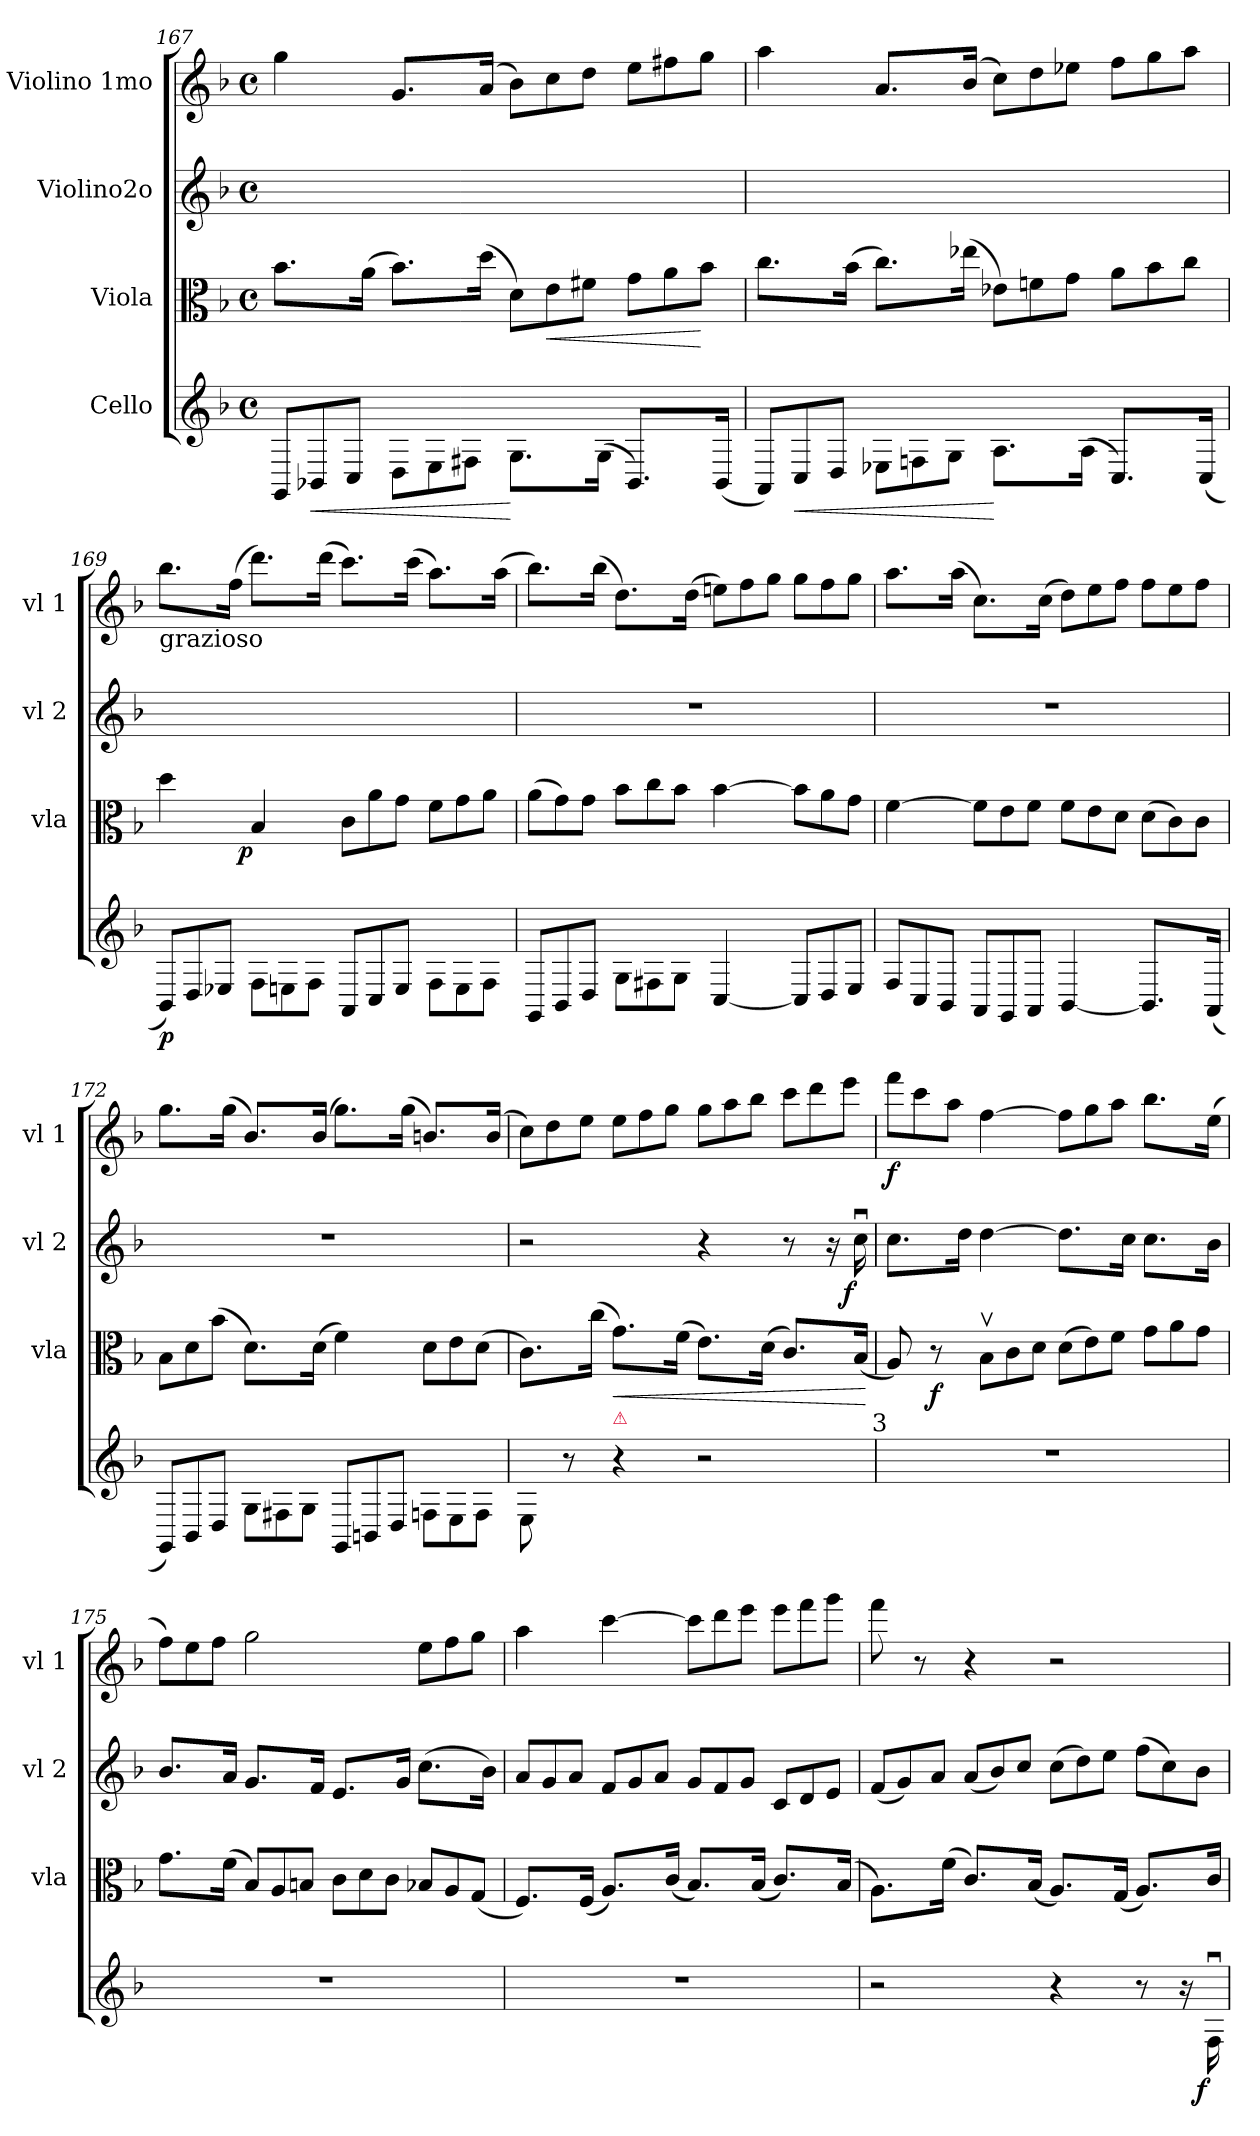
**kern	**dynam	**kern	**dynam	**kern	**dynam	**kern	**dynam
*part4	*part4	*part3	*part3	*part2	*part2	*part1	*part1
*staff4	*staff4	*staff3	*staff3	*staff2	*staff2	*staff1	*staff1
*I"Cello	*	*I"Viola	*	*I"Violino2o	*	*I"Violino 1mo	*
*	*	*I'vla	*	*I'vl 2	*	*I'vl 1	*
*clefG2	*	*clefC3	*	*clefG2	*	*clefG2	*
*k[b-]	*	*k[b-]	*	*k[b-]	*	*k[b-]	*
*M4/4	*	*M4/4	*	*M4/4	*	*M4/4	*
*met(c)	*	*met(c)	*	*met(c)	*	*met(c)	*
*Xtuplet	*	*	*	*	*	*	*
=167	=167	=167	=167	=167	=167	=167	=167
12GG/L	.	8.b-\L	.	1ryy	.	4gg\	.
!	!LO:HP:b	!	!	!	!	!	!
12BB-X/	<	.	.	.	.	.	.
12C/J	.	.	.	.	.	.	.
.	.	(16a\Jk	.	.	.	.	.
12D\L	.	8.b-\L)	.	.	.	8.g/L	.
12E\	.	.	.	.	.	.	.
12F#X\J	.	.	.	.	.	.	.
.	.	(16dd\Jk	.	.	.	(16a/Jk	.
*	*	*Xtuplet	*	*	*	*Xtuplet	*
8.G\L	[	12d\L)	.	.	.	12b-\L)	.
!	!	!	!LO:HP:b	!	!	!	!
.	.	12e\	<	.	.	12cc\	.
.	.	12f#X\J	.	.	.	12dd\J	.
(16G\Jk	.	.	.	.	.	.	.
8.BB-/L)	.	12g\L	.	.	.	12ee\L	.
.	.	12a\	.	.	.	12ff#X\	.
.	.	12b-\J	[	.	.	12gg\J	.
(16BB-/Jk	.	.	.	.	.	.	.
=168	=168	=168	=168	=168	=168	=168	=168
12AA/L)	.	8.cc\L	.	1ryy	.	4aa\	.
!	!LO:HP:b	!	!	!	!	!	!
12C/	<	.	.	.	.	.	.
12D/J	.	.	.	.	.	.	.
.	.	(16b-\Jk	.	.	.	.	.
12E-X\L	.	8.cc\L)	.	.	.	8.a/L	.
12Fn\	.	.	.	.	.	.	.
12G\J	.	.	.	.	.	.	.
.	.	(16ee-X\Jk	.	.	.	(16b-/Jk	.
8.A\L	[	12e-X\L)	.	.	.	12cc\L)	.
.	.	12fn\	.	.	.	12dd\	.
.	.	12g\J	.	.	.	12ee-X\J	.
(16A\Jk	.	.	.	.	.	.	.
8.C/L)	.	12a\L	.	.	.	12ff\L	.
.	.	12b-\	.	.	.	12gg\	.
.	.	12cc\J	.	.	.	12aa\J	.
(16C/Jk	.	.	.	.	.	.	.
=169	=169	=169	=169	=169	=169	=169	=169
!	!	!	!	!	!	!LO:TX:b:t=grazioso	!
12BB-/L)	p	4dd\	.	1ryy	.	8.bb-\L	.
12D/	.	.	.	.	.	.	.
12E-X/J	.	.	.	.	.	.	.
.	.	.	.	.	.	(16ff\Jk	.
!	!	!	!LO:DY:rj	!	!	!	!
12F\L	.	4B-/	p	.	.	8.ddd\L)	.
12En\	.	.	.	.	.	.	.
12F\J	.	.	.	.	.	.	.
.	.	.	.	.	.	(16ddd\Jk	.
12AA/L	.	12c\L	.	.	.	8.ccc\L)	.
12C/	.	12a\	.	.	.	.	.
12E/J	.	12g\J	.	.	.	.	.
.	.	.	.	.	.	(16ccc\Jk	.
12F\L	.	12f\L	.	.	.	8.aa\L)	.
12E\	.	12g\	.	.	.	.	.
12F\J	.	12a\J	.	.	.	.	.
.	.	.	.	.	.	(16aa\Jk	.
=170	=170	=170	=170	=170	=170	=170	=170
12GG/L	.	(12a\L	.	1r	.	8.bb-\L)	.
12BB-/	.	12g\)	.	.	.	.	.
12D/J	.	12g\J	.	.	.	.	.
.	.	.	.	.	.	(16bb-\Jk	.
12G\L	.	12b-\L	.	.	.	8.dd\L)	.
12F#X\	.	12cc\	.	.	.	.	.
12G\J	.	12b-\J	.	.	.	.	.
.	.	.	.	.	.	(16dd\Jk	.
[4C/	.	[4b-\	.	.	.	12een\L)	.
.	.	.	.	.	.	12ff\	.
.	.	.	.	.	.	12gg\J	.
12C/L]	.	12b-\L]	.	.	.	12gg\L	.
12D/	.	12a\	.	.	.	12ff\	.
12E/J	.	12g\J	.	.	.	12gg\J	.
=171	=171	=171	=171	=171	=171	=171	=171
12F/L	.	[4f\	.	1r	.	8.aa\L	.
12C/	.	.	.	.	.	.	.
12BB-/J	.	.	.	.	.	.	.
.	.	.	.	.	.	(16aa\Jk	.
12AA/L	.	12f\L]	.	.	.	8.cc\L)	.
12GG/	.	12e\	.	.	.	.	.
12AA/J	.	12f\J	.	.	.	.	.
.	.	.	.	.	.	(16cc\Jk	.
[4BB-/	.	12f\L	.	.	.	12dd\L)	.
.	.	12e\	.	.	.	12ee\	.
.	.	12d\J	.	.	.	12ff\J	.
8.BB-/L]	.	(12d\L	.	.	.	12ff\L	.
.	.	12c\)	.	.	.	12ee\	.
.	.	12c\J	.	.	.	12ff\J	.
(16AA/Jk	.	.	.	.	.	.	.
=172	=172	=172	=172	=172	=172	=172	=172
12GG/L)	.	12B-\L	.	1r	.	8.gg\L	.
12BB-/	.	12d\	.	.	.	.	.
12D/J	.	(12b-\J	.	.	.	.	.
.	.	.	.	.	.	(16gg\Jk	.
12G\L	.	8.d\L)	.	.	.	8.b-/L)	.
12F#X\	.	.	.	.	.	.	.
12G\J	.	.	.	.	.	.	.
.	.	(16d\Jk	.	.	.	(16b-/Jk	.
12GG/L	.	4f\)	.	.	.	8.gg\L)	.
12BBn/	.	.	.	.	.	.	.
12D/J	.	.	.	.	.	.	.
.	.	.	.	.	.	(16gg\Jk	.
12Fn\L	.	12d\L	.	.	.	8.bn/L)	.
12E\	.	12e\	.	.	.	.	.
12F\J	.	(12d\J	.	.	.	.	.
.	.	.	.	.	.	(16b/Jk	.
=173	=173	=173	=173	=173	=173	=173	=173
8E\	.	8.c\L)	.	2r	.	12cc\L)	.
.	.	.	.	.	.	12dd\	.
8r	.	.	.	.	.	.	.
.	.	.	.	.	.	12ee\J	.
.	.	(16cc\Jk	.	.	.	.	.
!	!	!LO:TX:b:color=crimson:t=⚠	!	!	!	!	!
!	!	!	!LO:HP:b	!	!	!	!
4r	.	8.g\L)	<	.	.	12ee\L	.
.	.	.	.	.	.	12ff\	.
.	.	.	.	.	.	12gg\J	.
.	.	(16f\Jk	.	.	.	.	.
2r	.	8.e\L)	.	4r	.	12gg\L	.
.	.	.	.	.	.	12aa\	.
.	.	.	.	.	.	12bb-\J	.
.	.	(16d\Jk	.	.	.	.	.
.	.	8.c/L)	.	8r	.	12ccc\L	.
.	.	.	.	.	.	12ddd\	.
.	.	.	.	16r	.	.	.
.	.	.	.	.	.	12eee\J	.
!	!	!	!	!	!LO:DY:rj	!	!
.	.	(16B-/Jk	.	16ccu\	f	.	.
.	.	.	[	.	.	.	.
=174	=174	=174	=174	=174	=174	=174	=174
!LO:TX:a:rj:t=3	!	!	!	!	!	!	!
1r	.	8A/)	.	8.cc\L	.	12fff\L	f
.	.	.	.	.	.	12ccc\	.
.	.	8r	f	.	.	.	.
.	.	.	.	.	.	12aa\J	.
.	.	.	.	16dd\Jk	.	.	.
.	.	12B-v\L	.	[4dd\	.	[4ff\	.
.	.	12c\	.	.	.	.	.
.	.	12d\J	.	.	.	.	.
.	.	(12d\L	.	8.dd\L]	.	12ff\L]	.
.	.	12e\)	.	.	.	12gg\	.
.	.	12f\J	.	.	.	12aa\J	.
.	.	.	.	16cc\Jk	.	.	.
.	.	12g\L	.	8.cc\L	.	8.bb-\L	.
.	.	12a\	.	.	.	.	.
.	.	12g\J	.	.	.	.	.
.	.	.	.	16b-\Jk	.	(16ee\Jk	.
=175	=175	=175	=175	=175	=175	=175	=175
1r	.	8.g\L	.	8.b-/L	.	12ff\L)	.
.	.	.	.	.	.	12ee\	.
.	.	.	.	.	.	12ff\J	.
.	.	(16f\Jk	.	16a/Jk	.	.	.
.	.	12B-/L)	.	8.g/L	.	2gg\	.
.	.	12A/	.	.	.	.	.
.	.	12Bn/J	.	.	.	.	.
.	.	.	.	16f/Jk	.	.	.
.	.	12c\L	.	8.e/L	.	.	.
.	.	12d\	.	.	.	.	.
.	.	12c\J	.	.	.	.	.
.	.	.	.	16g/Jk	.	.	.
.	.	12B-X/L	.	(8.cc\L	.	12ee\L	.
.	.	12A/	.	.	.	12ff\	.
.	.	(12G/J	.	.	.	12gg\J	.
.	.	.	.	16b-\Jk)	.	.	.
=176	=176	=176	=176	=176	=176	=176	=176
*	*	*	*	*Xtuplet	*	*	*
1r	.	8.F/L)	.	12a/L	.	4aa\	.
.	.	.	.	12g/	.	.	.
.	.	.	.	12a/J	.	.	.
.	.	(16F/Jk	.	.	.	.	.
.	.	8.A/L)	.	12f/L	.	[4ccc\	.
.	.	.	.	12g/	.	.	.
.	.	.	.	12a/J	.	.	.
.	.	(16c/Jk	.	.	.	.	.
.	.	8.B-/L)	.	12g/L	.	12ccc\L]	.
.	.	.	.	12f/	.	12ddd\	.
.	.	.	.	12g/J	.	12eee\J	.
.	.	(16B-/Jk	.	.	.	.	.
.	.	8.c/L)	.	12c/L	.	12eee\L	.
.	.	.	.	12d/	.	12fff\	.
.	.	.	.	12e/J	.	12ggg\J	.
.	.	(16B-/Jk	.	.	.	.	.
=177	=177	=177	=177	=177	=177	=177	=177
2r	.	8.A\L)	.	(12f/L	.	8fff\	.
.	.	.	.	12g/)	.	.	.
.	.	.	.	.	.	8r	.
.	.	.	.	12a/J	.	.	.
.	.	(16f\Jk	.	.	.	.	.
.	.	8.c/L)	.	(12a/L	.	4r	.
.	.	.	.	12b-/)	.	.	.
.	.	.	.	12cc/J	.	.	.
.	.	(16B-/Jk	.	.	.	.	.
4r	.	8.A/L)	.	(12cc\L	.	2r	.
.	.	.	.	12dd\)	.	.	.
.	.	.	.	12ee\J	.	.	.
.	.	(16G/Jk	.	.	.	.	.
8r	.	8.A/L)	.	(12ff\L	.	.	.
.	.	.	.	12cc\)	.	.	.
16r	.	.	.	.	.	.	.
.	.	.	.	12b-\J	.	.	.
!	!LO:DY:rj	!	!	!	!	!	!
16Fu\	f	16c/Jk	.	.	.	.	.
=	=	=	=	=	=	=	=
*-	*-	*-	*-	*-	*-	*-	*-
